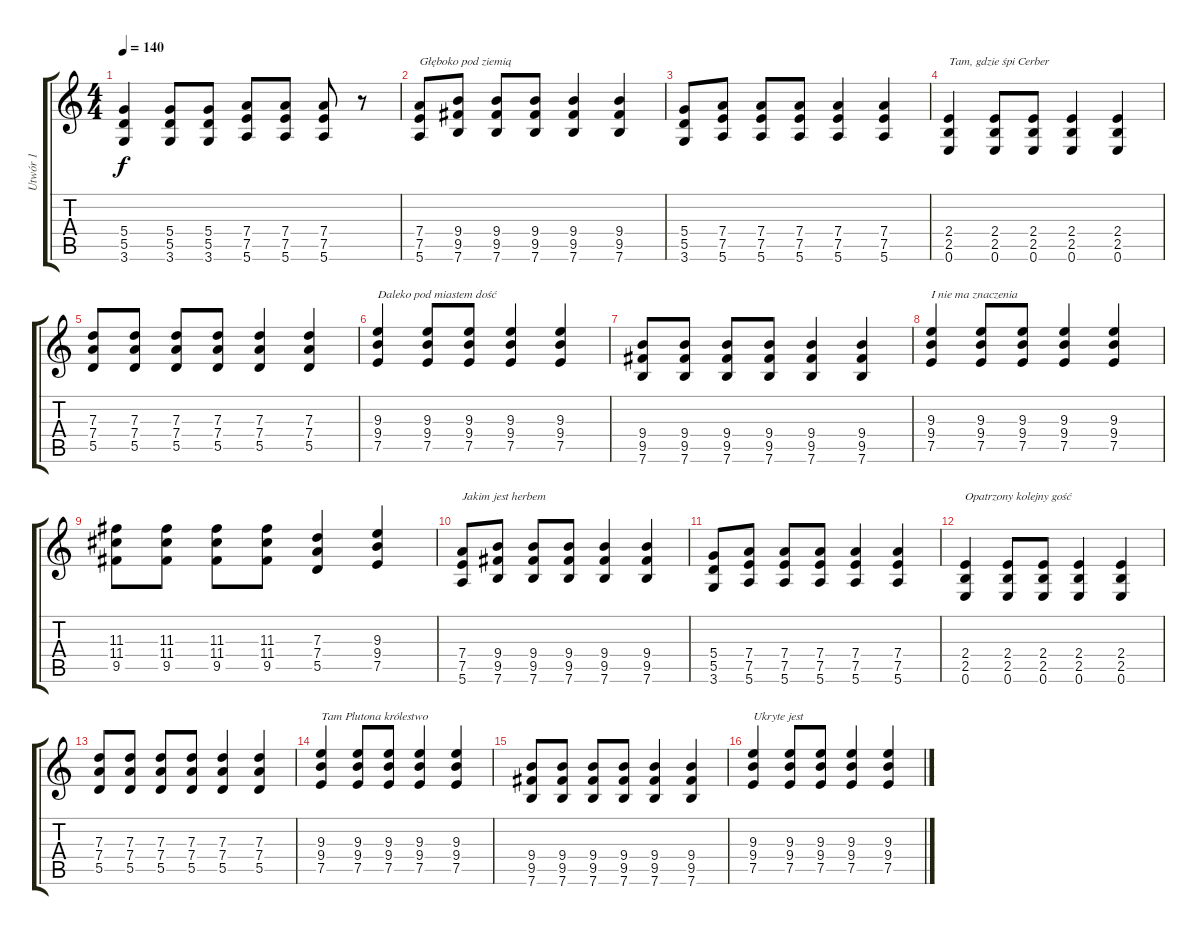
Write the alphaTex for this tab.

\track ("Utwór 1" "Utwór 1") {instrument distortionguitar}
\staff {score tabs}
\tuning (E4 B3 G3 D3 A2 E2) {hide}
\ts (4 4)
\tempo 140
\clef g2
\ks c
(5.4 5.5 3.6).4{dy f} (5.4 5.5 3.6).8 (5.4 5.5 3.6).8 (7.4 7.5 5.6).8 (7.4 7.5 5.6).8 (7.4 7.5 5.6).8 r.8 |
(7.4 7.5 5.6).8{txt "Głęboko pod ziemią"} (9.4 9.5 7.6).8 (9.4 9.5 7.6).8 (9.4 9.5 7.6).8 (9.4 9.5 7.6).4 (9.4 9.5 7.6).4 |
(5.4 5.5 3.6).8 (7.4 7.5 5.6).8 (7.4 7.5 5.6).8 (7.4 7.5 5.6).8 (7.4 7.5 5.6).4 (7.4 7.5 5.6).4 |
(2.4 2.5 0.6).4{txt "Tam, gdzie śpi Cerber"} (2.4 2.5 0.6).8 (2.4 2.5 0.6).8 (2.4 2.5 0.6).4 (2.4 2.5 0.6).4 |
(7.3 7.4 5.5).8 (7.3 7.4 5.5).8 (7.3 7.4 5.5).8 (7.3 7.4 5.5).8 (7.3 7.4 5.5).4 (7.3 7.4 5.5).4 |
(9.3 9.4 7.5).4{txt "Daleko pod miastem dość"} (9.3 9.4 7.5).8 (9.3 9.4 7.5).8 (9.3 9.4 7.5).4 (9.3 9.4 7.5).4 |
(9.4 9.5 7.6).8 (9.4 9.5 7.6).8 (9.4 9.5 7.6).8 (9.4 9.5 7.6).8 (9.4 9.5 7.6).4 (9.4 9.5 7.6).4 |
(9.3 9.4 7.5).4{txt "I nie ma znaczenia"} (9.3 9.4 7.5).8 (9.3 9.4 7.5).8 (9.3 9.4 7.5).4 (9.3 9.4 7.5).4 |
(11.3 11.4 9.5).8 (11.3 11.4 9.5).8 (11.3 11.4 9.5).8 (11.3 11.4 9.5).8 (7.3 7.4 5.5).4 (9.3 9.4 7.5).4 |
(7.4 7.5 5.6).8{txt "Jakim jest herbem"} (9.4 9.5 7.6).8 (9.4 9.5 7.6).8 (9.4 9.5 7.6).8 (9.4 9.5 7.6).4 (9.4 9.5 7.6).4 |
(5.4 5.5 3.6).8 (7.4 7.5 5.6).8 (7.4 7.5 5.6).8 (7.4 7.5 5.6).8 (7.4 7.5 5.6).4 (7.4 7.5 5.6).4 |
(2.4 2.5 0.6).4{txt "Opatrzony kolejny gość"} (2.4 2.5 0.6).8 (2.4 2.5 0.6).8 (2.4 2.5 0.6).4 (2.4 2.5 0.6).4 |
(7.3 7.4 5.5).8 (7.3 7.4 5.5).8 (7.3 7.4 5.5).8 (7.3 7.4 5.5).8 (7.3 7.4 5.5).4 (7.3 7.4 5.5).4 |
(9.3 9.4 7.5).4{txt "Tam Plutona królestwo"} (9.3 9.4 7.5).8 (9.3 9.4 7.5).8 (9.3 9.4 7.5).4 (9.3 9.4 7.5).4 |
(9.4 9.5 7.6).8 (9.4 9.5 7.6).8 (9.4 9.5 7.6).8 (9.4 9.5 7.6).8 (9.4 9.5 7.6).4 (9.4 9.5 7.6).4 |
(9.3 9.4 7.5).4{txt "Ukryte jest"} (9.3 9.4 7.5).8 (9.3 9.4 7.5).8 (9.3 9.4 7.5).4 (9.3 9.4 7.5).4
